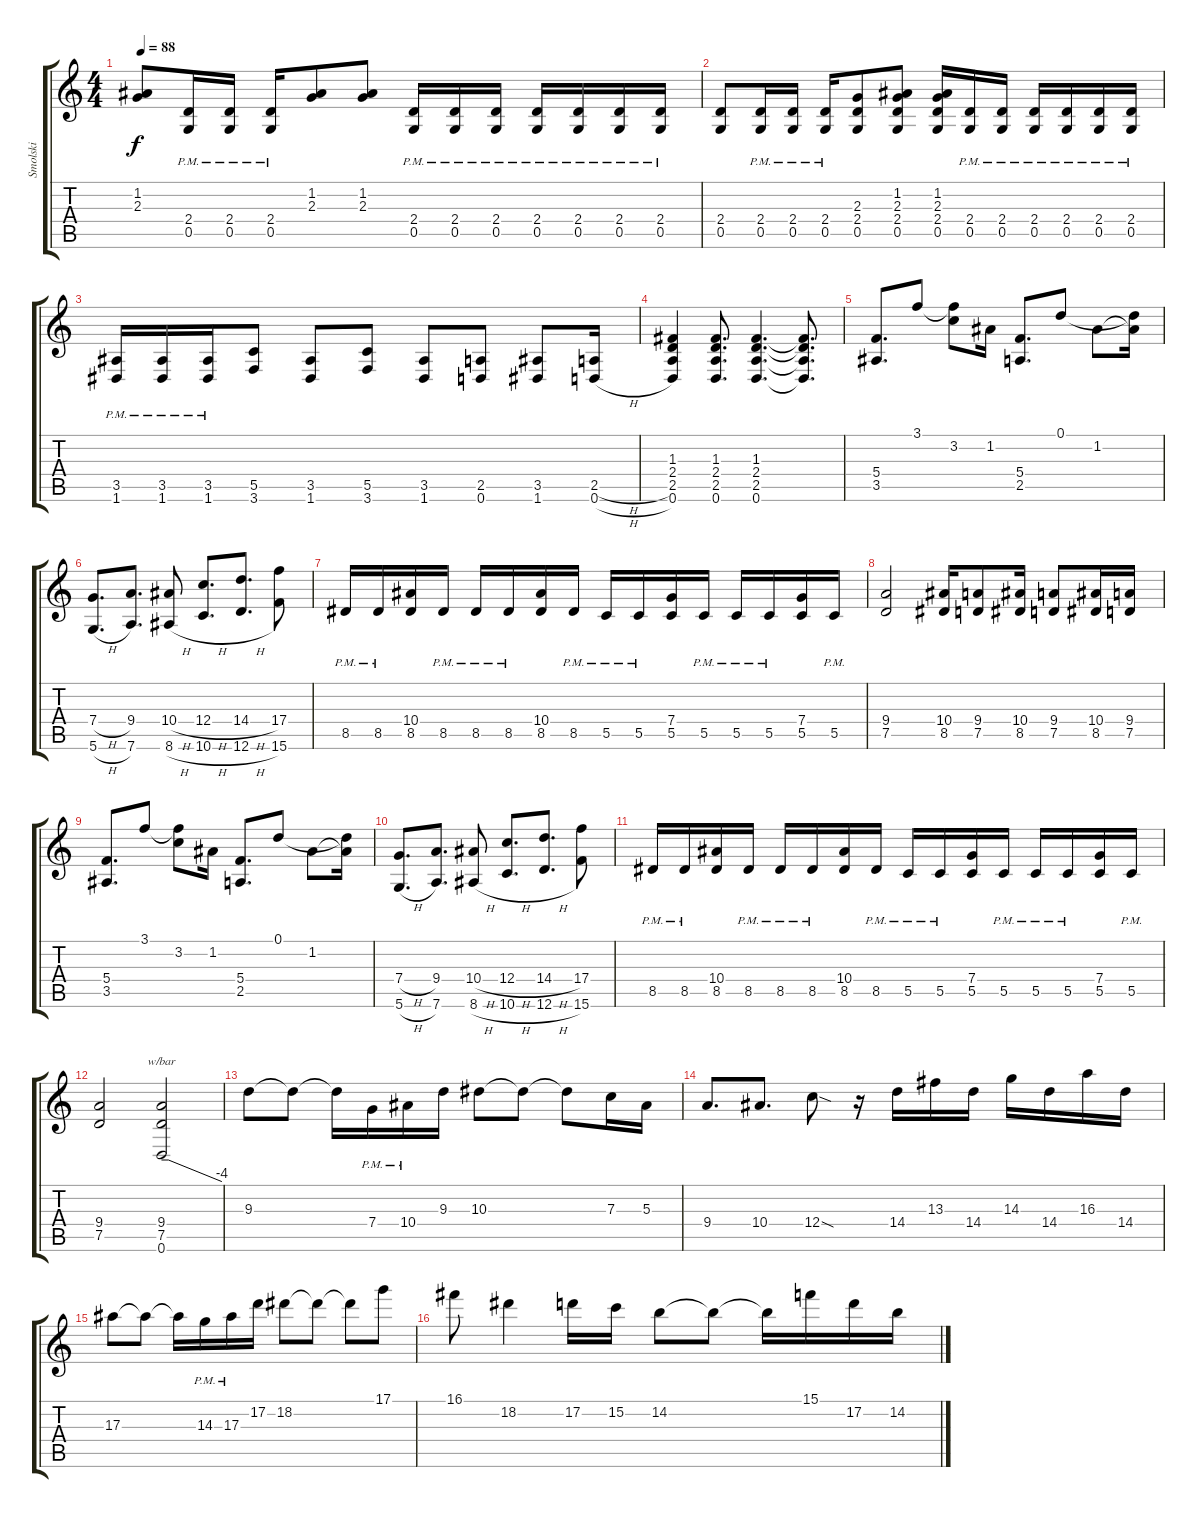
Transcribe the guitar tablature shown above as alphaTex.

\track ("Smolski" "Smolski") {instrument distortionguitar}
\staff {score tabs}
\tuning (D4 A3 F3 C3 G2 D2) {hide}
\ts (4 4)
\tempo 88
\clef g2
\ks c
(1.2 2.3).8{dy f} (2.4 0.5{pm}).16 (2.4 0.5{pm}).16 (2.4 0.5{pm}).16 (1.2 2.3).8 (1.2 2.3).8 (2.4 0.5{pm}).16 (2.4 0.5{pm}).16 (2.4 0.5{pm}).16 (2.4 0.5{pm}).16 (2.4 0.5{pm}).16 (2.4 0.5{pm}).16 (2.4 0.5{pm}).16 |
(2.4 0.5).8 (2.4{pm} 0.5{pm}).16 (2.4{pm} 0.5{pm}).16 (2.4{pm} 0.5{pm}).16 (2.3 2.4 0.5).8 (1.2 2.3 2.4 0.5).8 (1.2 2.3 2.4 0.5).16 (2.4{pm} 0.5{pm}).16 (2.4{pm} 0.5{pm}).16 (2.4{pm} 0.5{pm}).16 (2.4{pm} 0.5{pm}).16 (2.4{pm} 0.5{pm}).16 (2.4{pm} 0.5{pm}).16 |
(3.5{pm} 1.6{pm}).16 (3.5{pm} 1.6{pm}).16 (3.5{pm} 1.6{pm}).16 (5.5 3.6).8 (3.5 1.6).8 (5.5 3.6).8 (3.5 1.6).8 (2.5 0.6).8 (3.5 1.6).8 (2.5{h} 0.6{h}).16 |
(1.3 2.4 2.5 0.6).4 (1.3 2.4 2.5 0.6).8{d} (1.3 2.4 2.5 0.6).4{d} (1.3{t} 2.4{t} 2.5{t} 0.6{t}).8{d} |
(5.4 3.5).8{d} 3.1.8 (3.1{t} 3.2).8 1.2.16 (5.4 2.5).8{d} 0.1.8 1.2.8 (0.1{t} 1.2{t}).16 |
(7.4{h} 5.6{h}).8{d} (9.4 7.6).8{d} (10.4{h} 8.6{h}).8 (12.4{h} 10.6{h}).8{d} (14.4{h} 12.6{h}).8{d} (17.4 15.6).8 |
8.5{pm}.16 8.5{pm}.16 (10.4 8.5).16 8.5{pm}.16 8.5{pm}.16 8.5{pm}.16 (10.4 8.5).16 8.5{pm}.16 5.5{pm}.16 5.5{pm}.16 (7.4 5.5).16 5.5{pm}.16 5.5{pm}.16 5.5{pm}.16 (7.4 5.5).16 5.5{pm}.16 |
(9.4 7.5).2 (10.4 8.5).16 (9.4 7.5).8 (10.4 8.5).16 (9.4 7.5).8 (10.4 8.5).16 (9.4 7.5).16 |
(5.4 3.5).8{d} 3.1.8 (3.1{t} 3.2).8 1.2.16 (5.4 2.5).8{d} 0.1.8 1.2.8 (0.1{t} 1.2{t}).16 |
(7.4{h} 5.6{h}).8{d} (9.4 7.6).8{d} (10.4{h} 8.6{h}).8 (12.4{h} 10.6{h}).8{d} (14.4{h} 12.6{h}).8{d} (17.4 15.6).8 |
8.5{pm}.16 8.5{pm}.16 (10.4 8.5).16 8.5{pm}.16 8.5{pm}.16 8.5{pm}.16 (10.4 8.5).16 8.5{pm}.16 5.5{pm}.16 5.5{pm}.16 (7.4 5.5).16 5.5{pm}.16 5.5{pm}.16 5.5{pm}.16 (7.4 5.5).16 5.5{pm}.16 |
(9.4 7.5).2 (9.4 7.5 0.6).2{tbe (custom default 0 0 7 0 60 -16)} |
9.3.8{balance 2} 9.3{t}.8 9.3{t}.16 7.4{pm}.16 10.4{pm}.16 9.3.16 10.3.8 10.3{t}.8 10.3{t}.8 7.3.16 5.3.16 |
9.4.8{d} 10.4.8{d} 12.4{sod}.8 r.16 14.4.16 13.3.16 14.4.16 14.3.16 14.4.16 16.3.16 14.4.16 |
17.3.8 17.3{t}.8 17.3{t}.16 14.3{pm}.16 17.3{pm}.16 17.2.16 18.2.8 18.2{t}.8 18.2{t}.8 17.1.8 |
16.1.8 18.2.4 17.2.16 15.2.16 14.2.8 14.2{t}.8 14.2{t}.16 15.1.16 17.2.16 14.2.16
